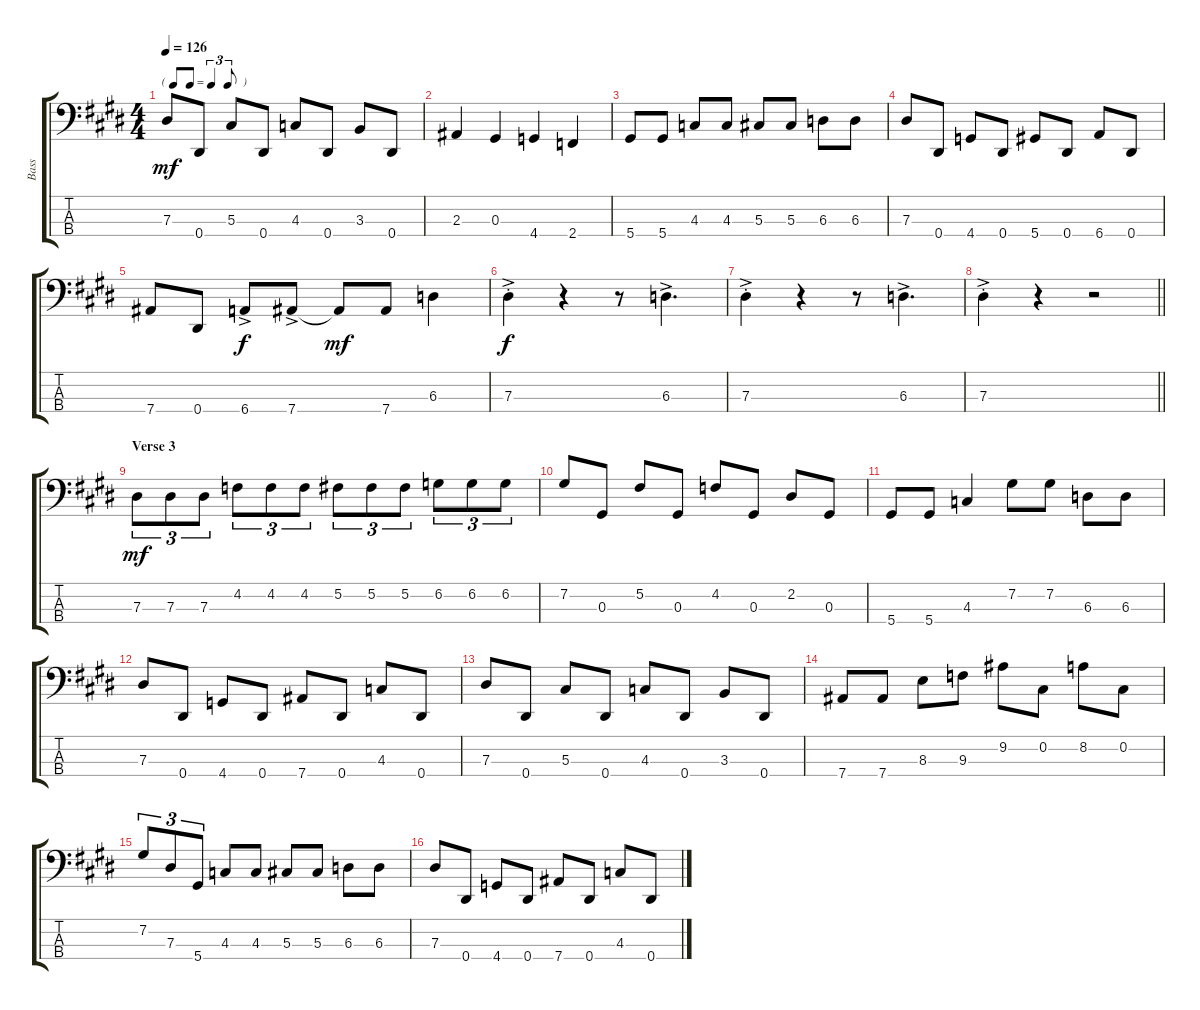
\track ("Bass" "Bass") {instrument electricbasspick}
\staff {score tabs}
\tuning (Gb2 Db2 Ab1 Eb1) {hide}
\ts (4 4)
\tf triplet8th
\tempo 126
\clef f4
\ks e
7.3.8{dy mf} 0.4.8 5.3.8 0.4.8 4.3.8 0.4.8 3.3.8 0.4.8 |
\ks c#minor
2.3.4 0.3.4 4.4.4 2.4.4 |
5.4.8 5.4.8 4.3.8 4.3.8 5.3.8 5.3.8 6.3.8 6.3.8 |
\ks e
7.3.8 0.4.8 4.4.8 0.4.8 5.4.8 0.4.8 6.4.8 0.4.8 |
\ks c#minor
7.4.8 0.4.8 6.4{ac}.8{dy f} 7.4{ac}.8 7.4{t}.8{dy mf} 7.4.8 6.3.4 |
7.3{ac st}.4{dy f} r.4 r.8 6.3{ac}.4{d} |
\ks e
7.3{ac st}.4 r.4 r.8 6.3{ac}.4{d} |
\barLineRight lightlight
\ks c#minor
7.3{ac st}.4 r.4 r.2 |
\section ("" "Verse 3")
7.3.8{tu (3 2) dy mf} 7.3.8{tu (3 2)} 7.3.8{tu (3 2)} 4.2.8{tu (3 2)} 4.2.8{tu (3 2)} 4.2.8{tu (3 2)} 5.2.8{tu (3 2)} 5.2.8{tu (3 2)} 5.2.8{tu (3 2)} 6.2.8{tu (3 2)} 6.2.8{tu (3 2)} 6.2.8{tu (3 2)} |
7.2.8 0.3.8 5.2.8 0.3.8 4.2.8 0.3.8 2.2.8 0.3.8 |
\ks e
5.4.8 5.4.8 4.3.4 7.2.8 7.2.8 6.3.8 6.3.8 |
\ks c#minor
7.3.8 0.4.8 4.4.8 0.4.8 7.4.8 0.4.8 4.3.8 0.4.8 |
7.3.8 0.4.8 5.3.8 0.4.8 4.3.8 0.4.8 3.3.8 0.4.8 |
\ks e
7.4.8 7.4.8 8.3.8 9.3.8 9.2.8 0.2.8 8.2.8 0.2.8 |
\ks c#minor
7.2.8{tu (3 2)} 7.3.8{tu (3 2)} 5.4.8{tu (3 2)} 4.3.8 4.3.8 5.3.8 5.3.8 6.3.8 6.3.8 |
7.3.8 0.4.8 4.4.8 0.4.8 7.4.8 0.4.8 4.3.8 0.4.8
